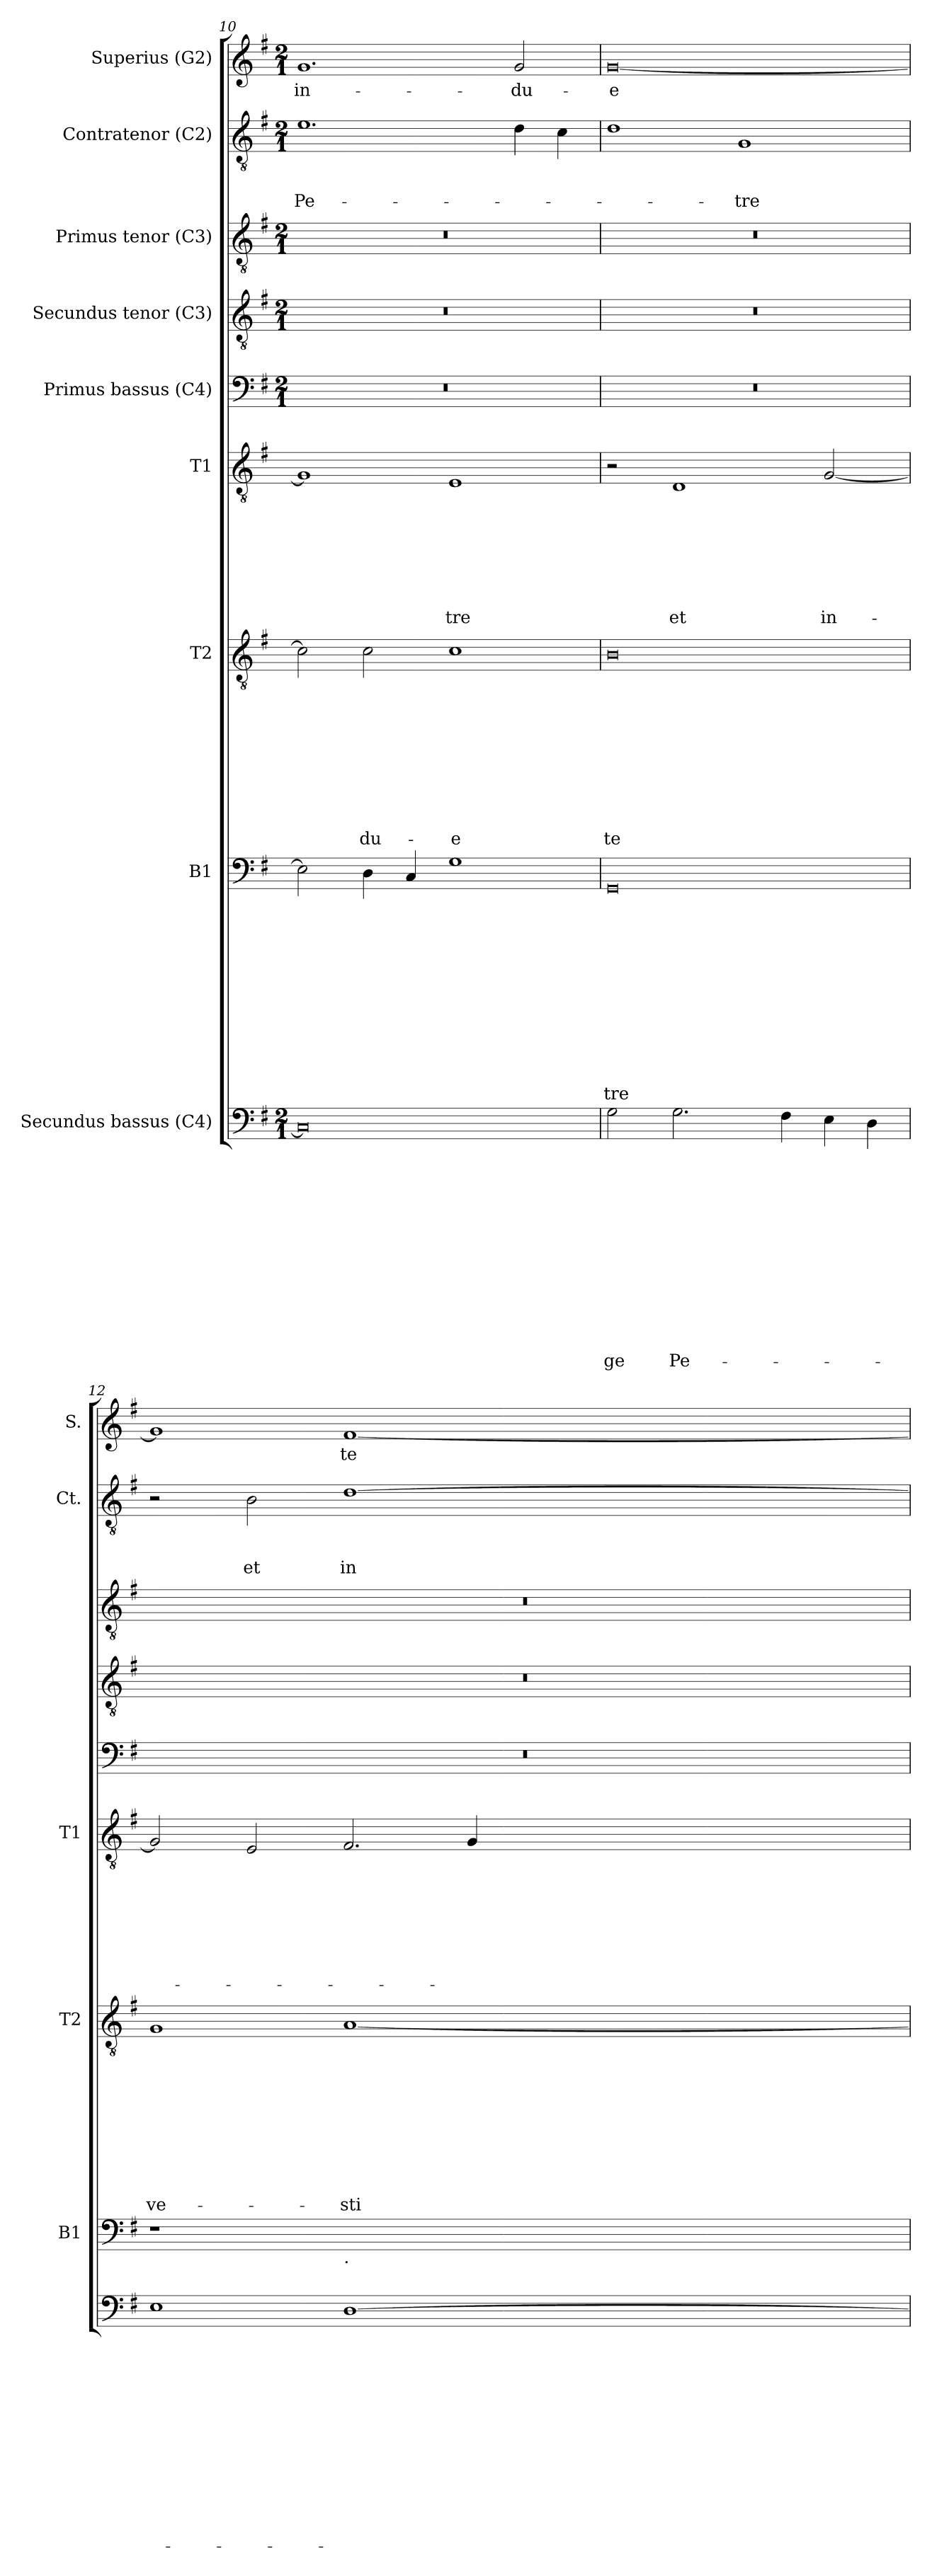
**kern	**text	**text	**text	**text	**text	**text	**text	**text	**text	**text	**text	**text	**text	**kern	**text	**text	**text	**text	**text	**text	**text	**text	**text	**text	**text	**text	**kern	**text	**text	**text	**text	**text	**text	**text	**text	**text	**text	**kern	**text	**text	**text	**text	**text	**text	**text	**text	**kern	**kern	**kern	**kern	**text	**text	**text	**kern	**text
*part9	*part9	*part9	*part9	*part9	*part9	*part9	*part9	*part9	*part9	*part9	*part9	*part9	*part9	*part8	*part8	*part8	*part8	*part8	*part8	*part8	*part8	*part8	*part8	*part8	*part8	*part8	*part7	*part7	*part7	*part7	*part7	*part7	*part7	*part7	*part7	*part7	*part7	*part6	*part6	*part6	*part6	*part6	*part6	*part6	*part6	*part6	*part5	*part4	*part3	*part2	*part2	*part2	*part2	*part1	*part1
*staff9	*staff9	*staff9	*staff9	*staff9	*staff9	*staff9	*staff9	*staff9	*staff9	*staff9	*staff9	*staff9	*staff9	*staff8	*staff8	*staff8	*staff8	*staff8	*staff8	*staff8	*staff8	*staff8	*staff8	*staff8	*staff8	*staff8	*staff7	*staff7	*staff7	*staff7	*staff7	*staff7	*staff7	*staff7	*staff7	*staff7	*staff7	*staff6	*staff6	*staff6	*staff6	*staff6	*staff6	*staff6	*staff6	*staff6	*staff5	*staff4	*staff3	*staff2	*staff2	*staff2	*staff2	*staff1	*staff1
*I"Secundus bassus (C4)	*	*	*	*	*	*	*	*	*	*	*	*	*	*I"B1	*	*	*	*	*	*	*	*	*	*	*	*	*I"T2	*	*	*	*	*	*	*	*	*	*	*I"T1	*	*	*	*	*	*	*	*	*I"Primus bassus (C4)	*I"Secundus tenor (C3)	*I"Primus tenor (C3)	*I"Contratenor (C2)	*	*	*	*I"Superius (G2)	*
*	*	*	*	*	*	*	*	*	*	*	*	*	*	*I'B1	*	*	*	*	*	*	*	*	*	*	*	*	*I'T2	*	*	*	*	*	*	*	*	*	*	*I'T1	*	*	*	*	*	*	*	*	*	*	*	*I'Ct.	*	*	*	*I'S.	*
*clefF4	*	*	*	*	*	*	*	*	*	*	*	*	*	*clefF4	*	*	*	*	*	*	*	*	*	*	*	*	*clefGv2	*	*	*	*	*	*	*	*	*	*	*clefGv2	*	*	*	*	*	*	*	*	*clefF4	*clefGv2	*clefGv2	*clefGv2	*	*	*	*clefG2	*
*k[f#]	*	*	*	*	*	*	*	*	*	*	*	*	*	*k[f#]	*	*	*	*	*	*	*	*	*	*	*	*	*k[f#]	*	*	*	*	*	*	*	*	*	*	*k[f#]	*	*	*	*	*	*	*	*	*k[f#]	*k[f#]	*k[f#]	*k[f#]	*	*	*	*k[f#]	*
*G:	*	*	*	*	*	*	*	*	*	*	*	*	*	*G:	*	*	*	*	*	*	*	*	*	*	*	*	*G:	*	*	*	*	*	*	*	*	*	*	*G:	*	*	*	*	*	*	*	*	*G:	*G:	*G:	*G:	*	*	*	*G:	*
*M2/1	*	*	*	*	*	*	*	*	*	*	*	*	*	*	*	*	*	*	*	*	*	*	*	*	*	*	*	*	*	*	*	*	*	*	*	*	*	*	*	*	*	*	*	*	*	*	*M2/1	*M2/1	*M2/1	*M2/1	*	*	*	*M2/1	*
=10	=10	=10	=10	=10	=10	=10	=10	=10	=10	=10	=10	=10	=10	=10	=10	=10	=10	=10	=10	=10	=10	=10	=10	=10	=10	=10	=10	=10	=10	=10	=10	=10	=10	=10	=10	=10	=10	=10	=10	=10	=10	=10	=10	=10	=10	=10	=10	=10	=10	=10	=10	=10	=10	=10	=10
!	!	!	!	!	!	!	!	!	!	!	!	!	!	!	!	!	!	!	!	!	!	!	!	!	!	!	!	!	!	!	!	!	!	!	!	!	!	!	!	!	!	!	!	!	!	!	!	!	!	!	!	!	!LO:LY:b	!	!LO:LY:b
0C]	.	.	.	.	.	.	.	.	.	.	.	.	.	2E\]	.	.	.	.	.	.	.	.	.	.	.	.	2c\]	.	.	.	.	.	.	.	.	.	.	1G]	.	.	.	.	.	.	.	.	0r	0r	0r	1.e	.	.	Pe-	1.g	in-
!	!	!	!	!	!	!	!	!	!	!	!	!	!	!	!	!	!	!	!	!	!	!	!	!	!	!	!	!	!	!	!	!	!	!	!	!	!LO:LY:b	!	!	!	!	!	!	!	!	!	!	!	!	!	!	!	!	!	!
.	.	.	.	.	.	.	.	.	.	.	.	.	.	4D\	.	.	.	.	.	.	.	.	.	.	.	.	2c\	.	.	.	.	.	.	.	.	.	-du-	.	.	.	.	.	.	.	.	.	.	.	.	.	.	.	.	.	.
.	.	.	.	.	.	.	.	.	.	.	.	.	.	4C/	.	.	.	.	.	.	.	.	.	.	.	.	.	.	.	.	.	.	.	.	.	.	.	.	.	.	.	.	.	.	.	.	.	.	.	.	.	.	.	.	.
!	!	!	!	!	!	!	!	!	!	!	!	!	!	!	!	!	!	!	!	!	!	!	!	!	!	!	!	!	!	!	!	!	!	!	!	!	!LO:LY:b:rj	!	!	!	!	!	!	!	!	!LO:LY:b	!	!	!	!	!	!	!	!	!
.	.	.	.	.	.	.	.	.	.	.	.	.	.	1G	.	.	.	.	.	.	.	.	.	.	.	.	1c	.	.	.	.	.	.	.	.	.	-e	1E	.	.	.	.	.	.	.	-tre	.	.	.	.	.	.	.	.	.
!	!	!	!	!	!	!	!	!	!	!	!	!	!	!	!	!	!	!	!	!	!	!	!	!	!	!	!	!	!	!	!	!	!	!	!	!	!	!	!	!	!	!	!	!	!	!	!	!	!	!	!	!	!	!	!LO:LY:b
.	.	.	.	.	.	.	.	.	.	.	.	.	.	.	.	.	.	.	.	.	.	.	.	.	.	.	.	.	.	.	.	.	.	.	.	.	.	.	.	.	.	.	.	.	.	.	.	.	.	4d\	.	.	.	2g/	-du-
.	.	.	.	.	.	.	.	.	.	.	.	.	.	.	.	.	.	.	.	.	.	.	.	.	.	.	.	.	.	.	.	.	.	.	.	.	.	.	.	.	.	.	.	.	.	.	.	.	.	4c\	.	.	.	.	.
!!LO:LB:g=z
=11	=11	=11	=11	=11	=11	=11	=11	=11	=11	=11	=11	=11	=11	=11	=11	=11	=11	=11	=11	=11	=11	=11	=11	=11	=11	=11	=11	=11	=11	=11	=11	=11	=11	=11	=11	=11	=11	=11	=11	=11	=11	=11	=11	=11	=11	=11	=11	=11	=11	=11	=11	=11	=11	=11	=11
!	!	!	!	!	!	!	!	!	!	!	!	!	!LO:LY:b	!	!	!	!	!	!	!	!	!	!	!	!	!LO:LY:b:rj	!	!	!	!	!	!	!	!	!	!	!LO:LY:b:rj	!	!	!	!	!	!	!	!	!	!	!	!	!	!	!	!	!	!LO:LY:b:rj
2G\	.	.	.	.	.	.	.	.	.	.	.	.	-ge	0GG	.	.	.	.	.	.	.	.	.	.	.	-tre	0B	.	.	.	.	.	.	.	.	.	te	2r	.	.	.	.	.	.	.	.	0r	0r	0r	1d	.	.	.	[<0g	-e
!	!	!	!	!	!	!	!	!	!	!	!	!	!LO:LY:b	!	!	!	!	!	!	!	!	!	!	!	!	!	!	!	!	!	!	!	!	!	!	!	!	!	!	!	!	!	!	!	!	!LO:LY:b	!	!	!	!	!	!	!	!	!
2.G\	.	.	.	.	.	.	.	.	.	.	.	.	Pe-	.	.	.	.	.	.	.	.	.	.	.	.	.	.	.	.	.	.	.	.	.	.	.	.	1D	.	.	.	.	.	.	.	et	.	.	.	.	.	.	.	.	.
!	!	!	!	!	!	!	!	!	!	!	!	!	!	!	!	!	!	!	!	!	!	!	!	!	!	!	!	!	!	!	!	!	!	!	!	!	!	!	!	!	!	!	!	!	!	!	!	!	!	!	!	!	!LO:LY:b	!	!
.	.	.	.	.	.	.	.	.	.	.	.	.	.	.	.	.	.	.	.	.	.	.	.	.	.	.	.	.	.	.	.	.	.	.	.	.	.	.	.	.	.	.	.	.	.	.	.	.	.	1G	.	.	-tre	.	.
4F#\	.	.	.	.	.	.	.	.	.	.	.	.	.	.	.	.	.	.	.	.	.	.	.	.	.	.	.	.	.	.	.	.	.	.	.	.	.	.	.	.	.	.	.	.	.	.	.	.	.	.	.	.	.	.	.
!	!	!	!	!	!	!	!	!	!	!	!	!	!	!	!	!	!	!	!	!	!	!	!	!	!	!	!	!	!	!	!	!	!	!	!	!	!	!	!	!	!	!	!	!	!	!LO:LY:b	!	!	!	!	!	!	!	!	!
4E\	.	.	.	.	.	.	.	.	.	.	.	.	.	.	.	.	.	.	.	.	.	.	.	.	.	.	.	.	.	.	.	.	.	.	.	.	.	[<2G/	.	.	.	.	.	.	.	in-	.	.	.	.	.	.	.	.	.
4D\	.	.	.	.	.	.	.	.	.	.	.	.	.	.	.	.	.	.	.	.	.	.	.	.	.	.	.	.	.	.	.	.	.	.	.	.	.	.	.	.	.	.	.	.	.	.	.	.	.	.	.	.	.	.	.
=12	=12	=12	=12	=12	=12	=12	=12	=12	=12	=12	=12	=12	=12	=12	=12	=12	=12	=12	=12	=12	=12	=12	=12	=12	=12	=12	=12	=12	=12	=12	=12	=12	=12	=12	=12	=12	=12	=12	=12	=12	=12	=12	=12	=12	=12	=12	=12	=12	=12	=12	=12	=12	=12	=12	=12
!	!	!	!	!	!	!	!	!	!	!	!	!	!	!	!	!	!	!	!	!	!	!	!	!	!	!	!	!	!	!	!	!	!	!	!	!	!LO:LY:b	!	!	!	!	!	!	!	!	!	!	!	!	!	!	!	!	!	!
1E	.	.	.	.	.	.	.	.	.	.	.	.	.	1r	.	.	.	.	.	.	.	.	.	.	.	.	1G	.	.	.	.	.	.	.	.	.	ve-	2G/]	.	.	.	.	.	.	.	.	0r	0r	0r	2r	.	.	.	1g]	.
!	!	!	!	!	!	!	!	!	!	!	!	!	!	!	!	!	!	!	!	!	!	!	!	!	!	!	!	!	!	!	!	!	!	!	!	!	!	!	!	!	!	!	!	!	!	!	!	!	!	!	!	!	!LO:LY:b	!	!
.	.	.	.	.	.	.	.	.	.	.	.	.	.	.	.	.	.	.	.	.	.	.	.	.	.	.	.	.	.	.	.	.	.	.	.	.	.	2E/	.	.	.	.	.	.	.	.	.	.	.	2B\	.	.	et	.	.
!	!	!	!	!	!	!	!	!	!	!	!	!	!	!LO:TX:b:t=.	!	!	!	!	!	!	!	!	!	!	!	!	!	!	!	!	!	!	!	!	!	!	!	!	!	!	!	!	!	!	!	!	!	!	!	!	!	!	!	!	!
!	!	!	!	!	!	!	!	!	!	!	!	!	!	!	!	!	!	!	!	!	!	!	!	!	!	!	!	!	!	!	!	!	!	!	!	!	!LO:LY:b	!	!	!	!	!	!	!	!	!	!	!	!	!	!	!	!LO:LY:b	!	!LO:LY:b
[>1D	.	.	.	.	.	.	.	.	.	.	.	.	.	1ryy	.	.	.	.	.	.	.	.	.	.	.	.	[<1A	.	.	.	.	.	.	.	.	.	-sti-	2.F#/	.	.	.	.	.	.	.	.	.	.	.	[>1d	.	.	in-	[<1f#	te
.	.	.	.	.	.	.	.	.	.	.	.	.	.	.	.	.	.	.	.	.	.	.	.	.	.	.	.	.	.	.	.	.	.	.	.	.	.	4G/	.	.	.	.	.	.	.	.	.	.	.	.	.	.	.	.	.
=	=	=	=	=	=	=	=	=	=	=	=	=	=	=	=	=	=	=	=	=	=	=	=	=	=	=	=	=	=	=	=	=	=	=	=	=	=	=	=	=	=	=	=	=	=	=	=	=	=	=	=	=	=	=	=
*-	*-	*-	*-	*-	*-	*-	*-	*-	*-	*-	*-	*-	*-	*-	*-	*-	*-	*-	*-	*-	*-	*-	*-	*-	*-	*-	*-	*-	*-	*-	*-	*-	*-	*-	*-	*-	*-	*-	*-	*-	*-	*-	*-	*-	*-	*-	*-	*-	*-	*-	*-	*-	*-	*-	*-
